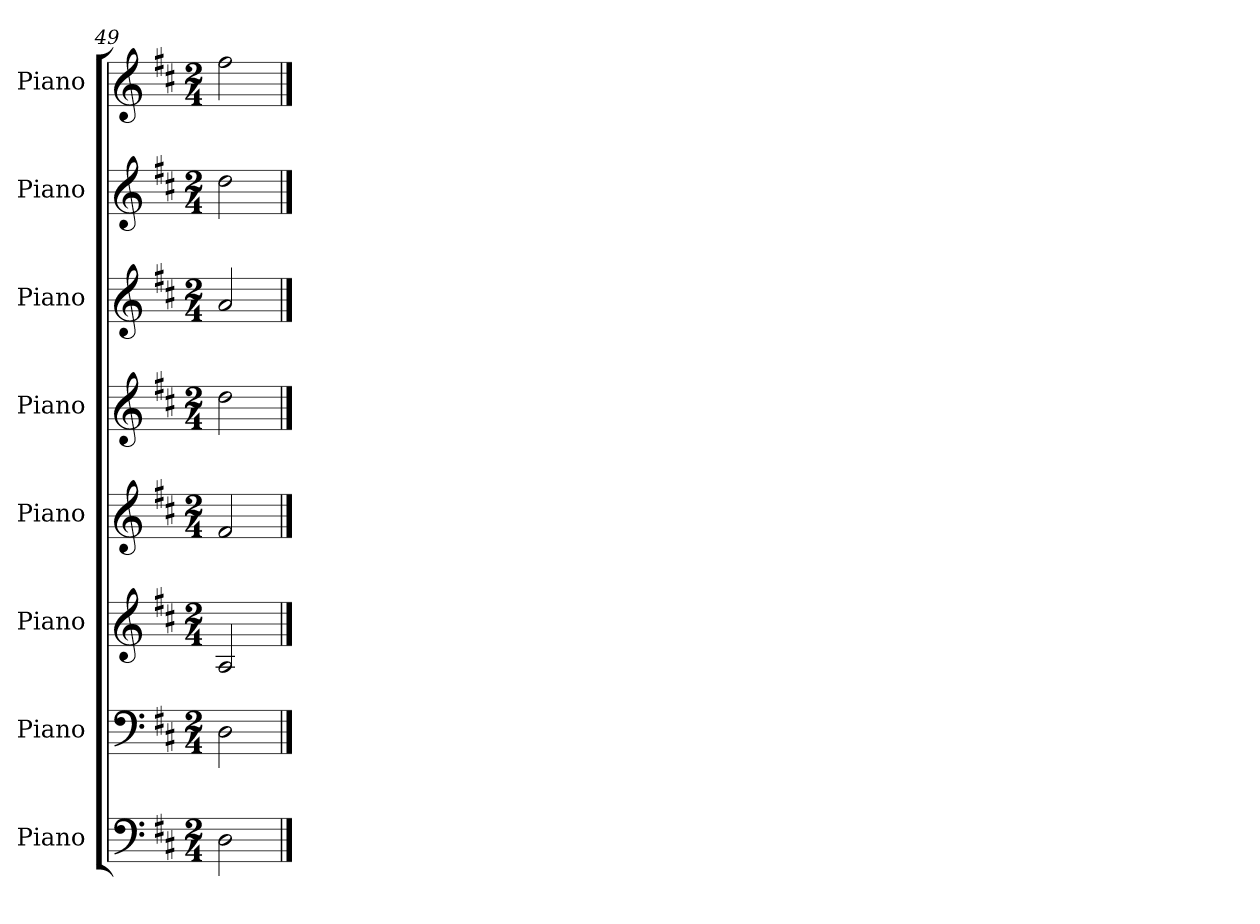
**kern	**kern	**kern	**kern	**kern	**kern	**kern	**kern
*part8	*part7	*part6	*part5	*part4	*part3	*part2	*part1
*staff8	*staff7	*staff6	*staff5	*staff4	*staff3	*staff2	*staff1
*I"Piano	*I"Piano	*I"Piano	*I"Piano	*I"Piano	*I"Piano	*I"Piano	*I"Piano
*I'Pno.	*I'Pno.	*I'Pno.	*I'Pno.	*I'Pno.	*I'Pno.	*I'Pno.	*I'Pno.
*clefF4	*clefF4	*clefG2	*clefG2	*clefG2	*clefG2	*clefG2	*clefG2
*k[f#c#]	*k[f#c#]	*k[f#c#]	*k[f#c#]	*k[f#c#]	*k[f#c#]	*k[f#c#]	*k[f#c#]
*M2/4	*M2/4	*M2/4	*M2/4	*M2/4	*M2/4	*M2/4	*M2/4
=49	=49	=49	=49	=49	=49	=49	=49
2D\	2D\	2A/	2f#/	2dd\	2a/	2dd\	2ff#\
==	==	==	==	==	==	==	==
*-	*-	*-	*-	*-	*-	*-	*-
